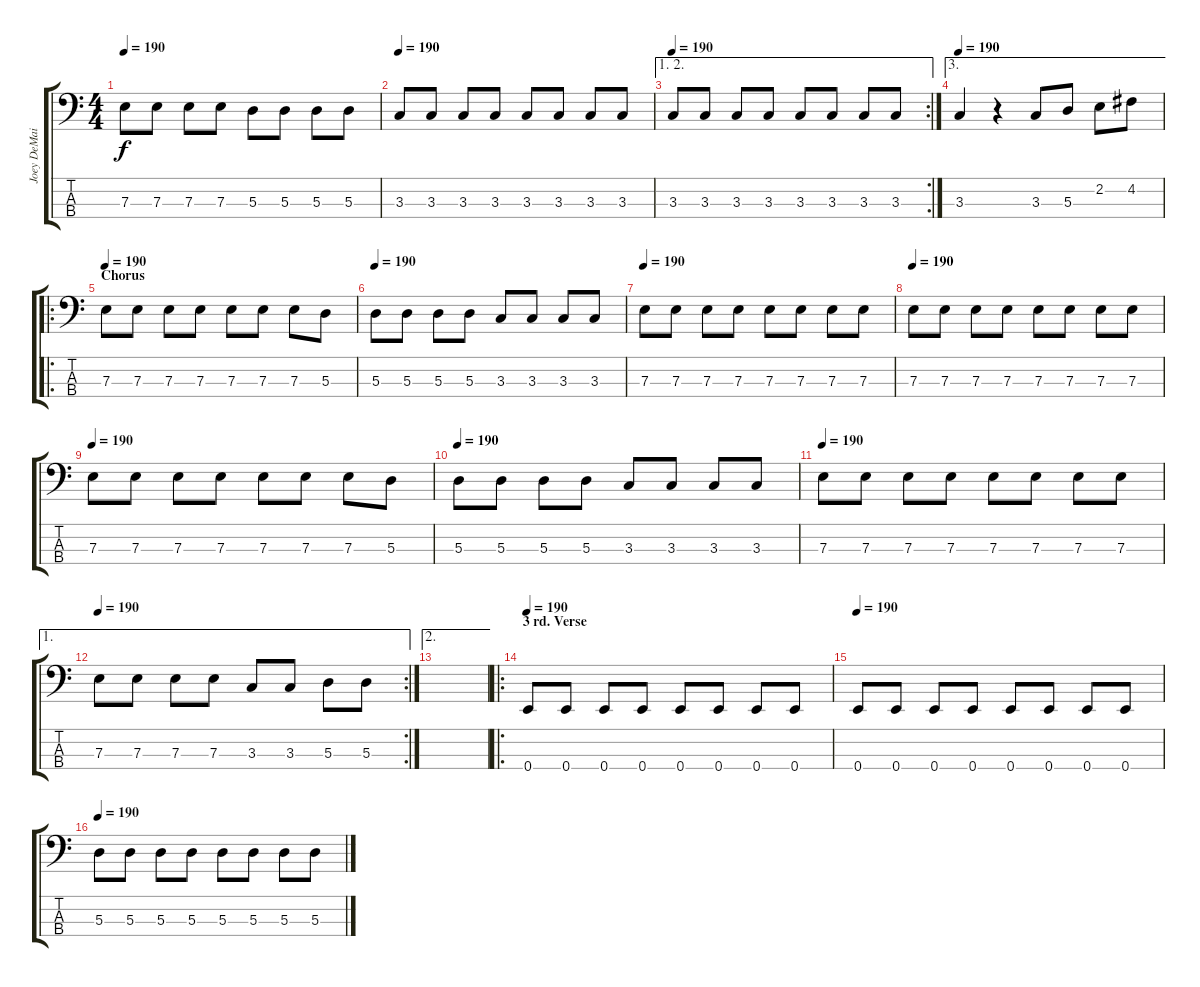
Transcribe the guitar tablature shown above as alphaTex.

\track ("Joey DeMaio" "Joey DeMai") {instrument electricbasspick}
\staff {score tabs}
\tuning (G2 D2 A1 E1) {hide}
\ts (4 4)
\tempo 190
\clef f4
\ks c
7.3.8{dy f} 7.3.8 7.3.8 7.3.8 5.3.8 5.3.8 5.3.8 5.3.8 |
\tempo 190
3.3.8 3.3.8 3.3.8 3.3.8 3.3.8 3.3.8 3.3.8 3.3.8 |
\ae (1 2)
\rc 2
\tempo 190
3.3.8 3.3.8 3.3.8 3.3.8 3.3.8 3.3.8 3.3.8 3.3.8 |
\ae 3
\tempo 190
3.3.4 r.4 3.3.8 5.3.8 2.2.8 4.2.8 |
\ro
\section ("" "Chorus")
\tempo 190
7.3.8 7.3.8 7.3.8 7.3.8 7.3.8 7.3.8 7.3.8 5.3.8 |
\tempo 190
5.3.8 5.3.8 5.3.8 5.3.8 3.3.8 3.3.8 3.3.8 3.3.8 |
\tempo 190
7.3.8 7.3.8 7.3.8 7.3.8 7.3.8 7.3.8 7.3.8 7.3.8 |
\tempo 190
7.3.8 7.3.8 7.3.8 7.3.8 7.3.8 7.3.8 7.3.8 7.3.8 |
\tempo 190
7.3.8 7.3.8 7.3.8 7.3.8 7.3.8 7.3.8 7.3.8 5.3.8 |
\tempo 190
5.3.8 5.3.8 5.3.8 5.3.8 3.3.8 3.3.8 3.3.8 3.3.8 |
\tempo 190
7.3.8 7.3.8 7.3.8 7.3.8 7.3.8 7.3.8 7.3.8 7.3.8 |
\ae 1
\rc 2
\tempo 190
7.3.8 7.3.8 7.3.8 7.3.8 3.3.8 3.3.8 5.3.8 5.3.8 |
\ae 2
|
\ro
\section ("" "3 rd. Verse")
\tempo 190
0.4.8 0.4.8 0.4.8 0.4.8 0.4.8 0.4.8 0.4.8 0.4.8 |
\tempo 190
0.4.8 0.4.8 0.4.8 0.4.8 0.4.8 0.4.8 0.4.8 0.4.8 |
\tempo 190
5.3.8 5.3.8 5.3.8 5.3.8 5.3.8 5.3.8 5.3.8 5.3.8
